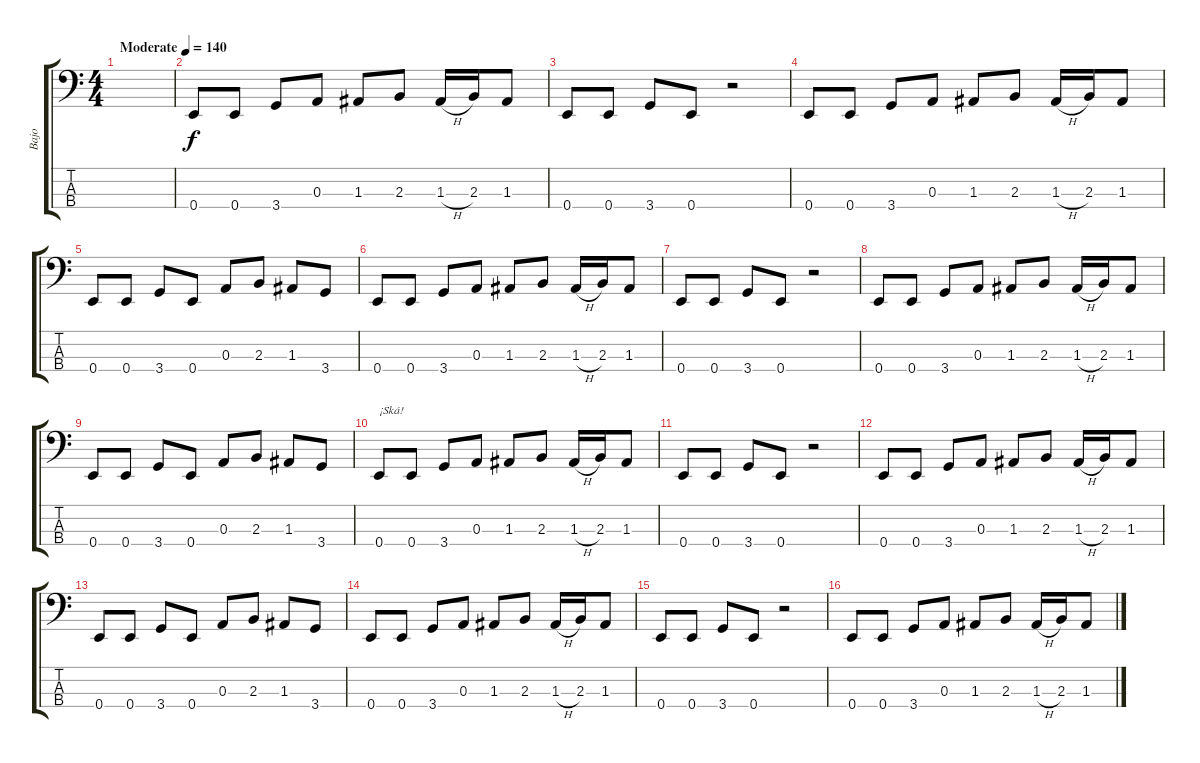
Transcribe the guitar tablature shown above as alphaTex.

\track ("Bajo" "Bajo") {instrument electricbassfinger}
\staff {score tabs}
\tuning (G2 D2 A1 E1) {hide}
\ts (4 4)
\tempo (140 "Moderate")
\clef f4
\ks c
|
0.4.8 0.4.8 3.4.8 0.3.8 1.3.8 2.3.8 1.3{h}.16 2.3.16 1.3.8 |
0.4.8 0.4.8 3.4.8 0.4.8 r.2 |
0.4.8 0.4.8 3.4.8 0.3.8 1.3.8 2.3.8 1.3{h}.16 2.3.16 1.3.8 |
0.4.8 0.4.8 3.4.8 0.4.8 0.3.8 2.3.8 1.3.8 3.4.8 |
0.4.8 0.4.8 3.4.8 0.3.8 1.3.8 2.3.8 1.3{h}.16 2.3.16 1.3.8 |
0.4.8 0.4.8 3.4.8 0.4.8 r.2 |
0.4.8 0.4.8 3.4.8 0.3.8 1.3.8 2.3.8 1.3{h}.16 2.3.16 1.3.8 |
0.4.8 0.4.8 3.4.8 0.4.8 0.3.8 2.3.8 1.3.8 3.4.8 |
0.4.8{txt "¡Ská!"} 0.4.8 3.4.8 0.3.8 1.3.8 2.3.8 1.3{h}.16 2.3.16 1.3.8 |
0.4.8 0.4.8 3.4.8 0.4.8 r.2 |
0.4.8 0.4.8 3.4.8 0.3.8 1.3.8 2.3.8 1.3{h}.16 2.3.16 1.3.8 |
0.4.8 0.4.8 3.4.8 0.4.8 0.3.8 2.3.8 1.3.8 3.4.8 |
0.4.8 0.4.8 3.4.8 0.3.8 1.3.8 2.3.8 1.3{h}.16 2.3.16 1.3.8 |
0.4.8 0.4.8 3.4.8 0.4.8 r.2 |
0.4.8 0.4.8 3.4.8 0.3.8 1.3.8 2.3.8 1.3{h}.16 2.3.16 1.3.8
